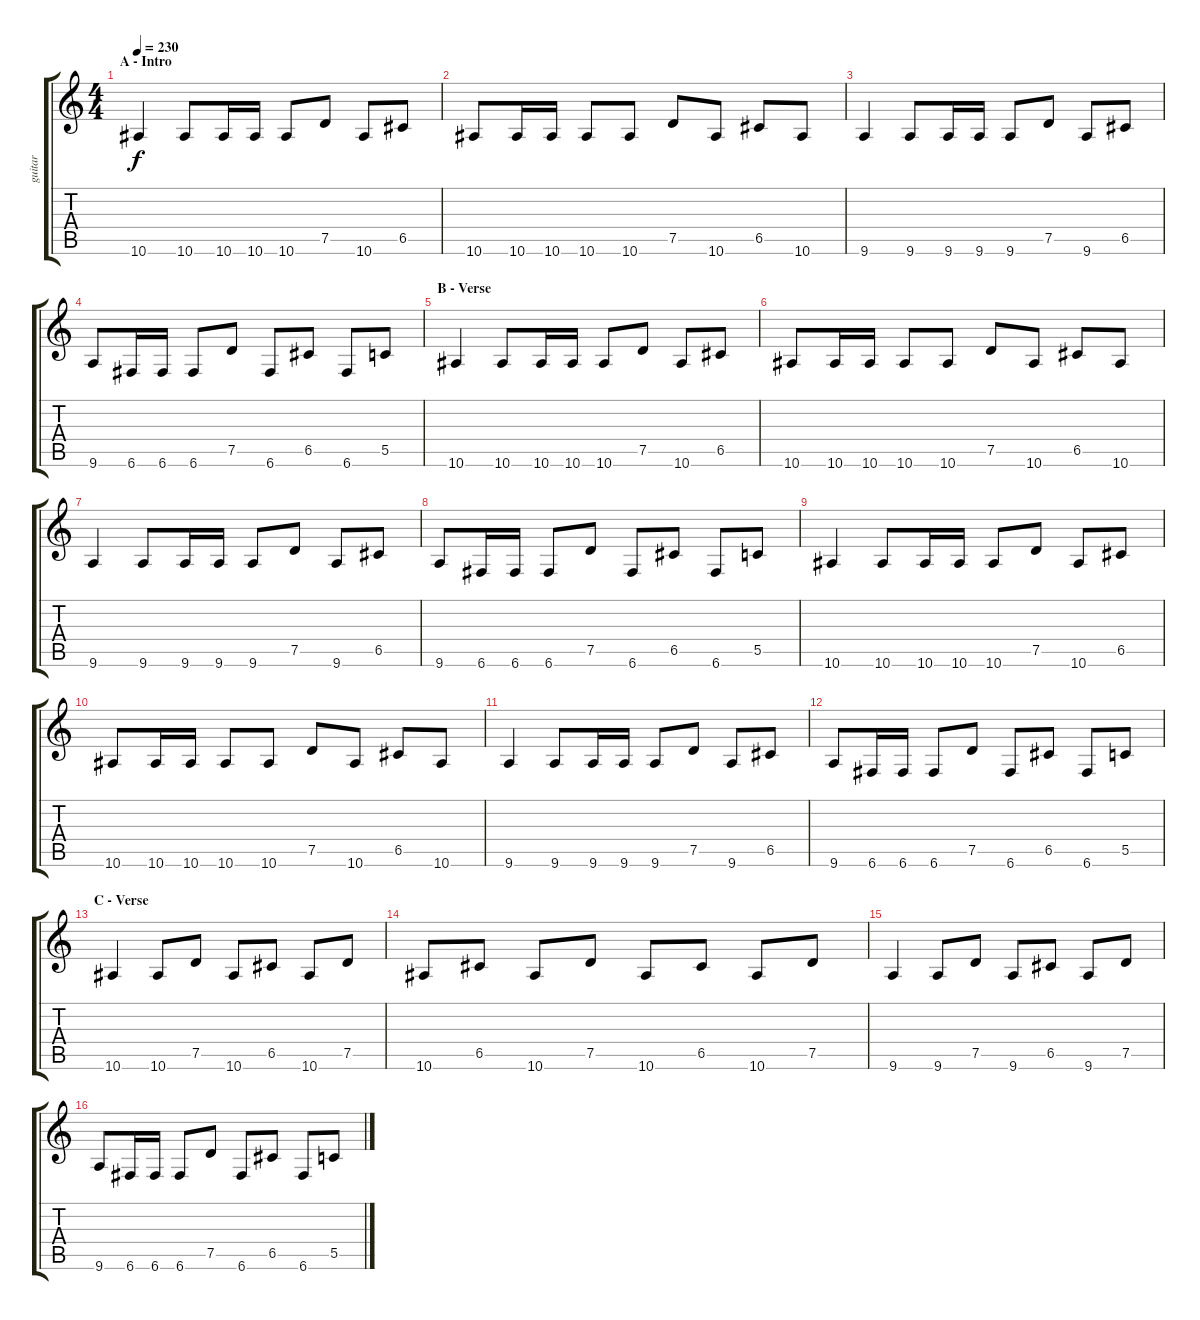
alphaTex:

\track ("guitar" "guitar") {instrument distortionguitar}
\staff {score tabs}
\tuning (D4 A3 F3 C3 G2 C2) {hide}
\ts (4 4)
\section ("" "A - Intro")
\tempo 230
\clef g2
\ks c
10.6.4{dy f instrument distortionguitar} 10.6.8 10.6.16 10.6.16 10.6.8 7.5.8 10.6.8 6.5.8 |
10.6.8 10.6.16 10.6.16 10.6.8 10.6.8 7.5.8 10.6.8 6.5.8 10.6.8 |
9.6.4 9.6.8 9.6.16 9.6.16 9.6.8 7.5.8 9.6.8 6.5.8 |
9.6.8 6.6.16 6.6.16 6.6.8 7.5.8 6.6.8 6.5.8 6.6.8 5.5.8 |
\section ("" "B - Verse")
10.6.4 10.6.8 10.6.16 10.6.16 10.6.8 7.5.8 10.6.8 6.5.8 |
10.6.8 10.6.16 10.6.16 10.6.8 10.6.8 7.5.8 10.6.8 6.5.8 10.6.8 |
9.6.4 9.6.8 9.6.16 9.6.16 9.6.8 7.5.8 9.6.8 6.5.8 |
9.6.8 6.6.16 6.6.16 6.6.8 7.5.8 6.6.8 6.5.8 6.6.8 5.5.8 |
10.6.4 10.6.8 10.6.16 10.6.16 10.6.8 7.5.8 10.6.8 6.5.8 |
10.6.8 10.6.16 10.6.16 10.6.8 10.6.8 7.5.8 10.6.8 6.5.8 10.6.8 |
9.6.4 9.6.8 9.6.16 9.6.16 9.6.8 7.5.8 9.6.8 6.5.8 |
9.6.8 6.6.16 6.6.16 6.6.8 7.5.8 6.6.8 6.5.8 6.6.8 5.5.8 |
\section ("" "C - Verse")
10.6.4 10.6.8 7.5.8 10.6.8 6.5.8 10.6.8 7.5.8 |
10.6.8 6.5.8 10.6.8 7.5.8 10.6.8 6.5.8 10.6.8 7.5.8 |
9.6.4 9.6.8 7.5.8 9.6.8 6.5.8 9.6.8 7.5.8 |
9.6.8 6.6.16 6.6.16 6.6.8 7.5.8 6.6.8 6.5.8 6.6.8 5.5.8
